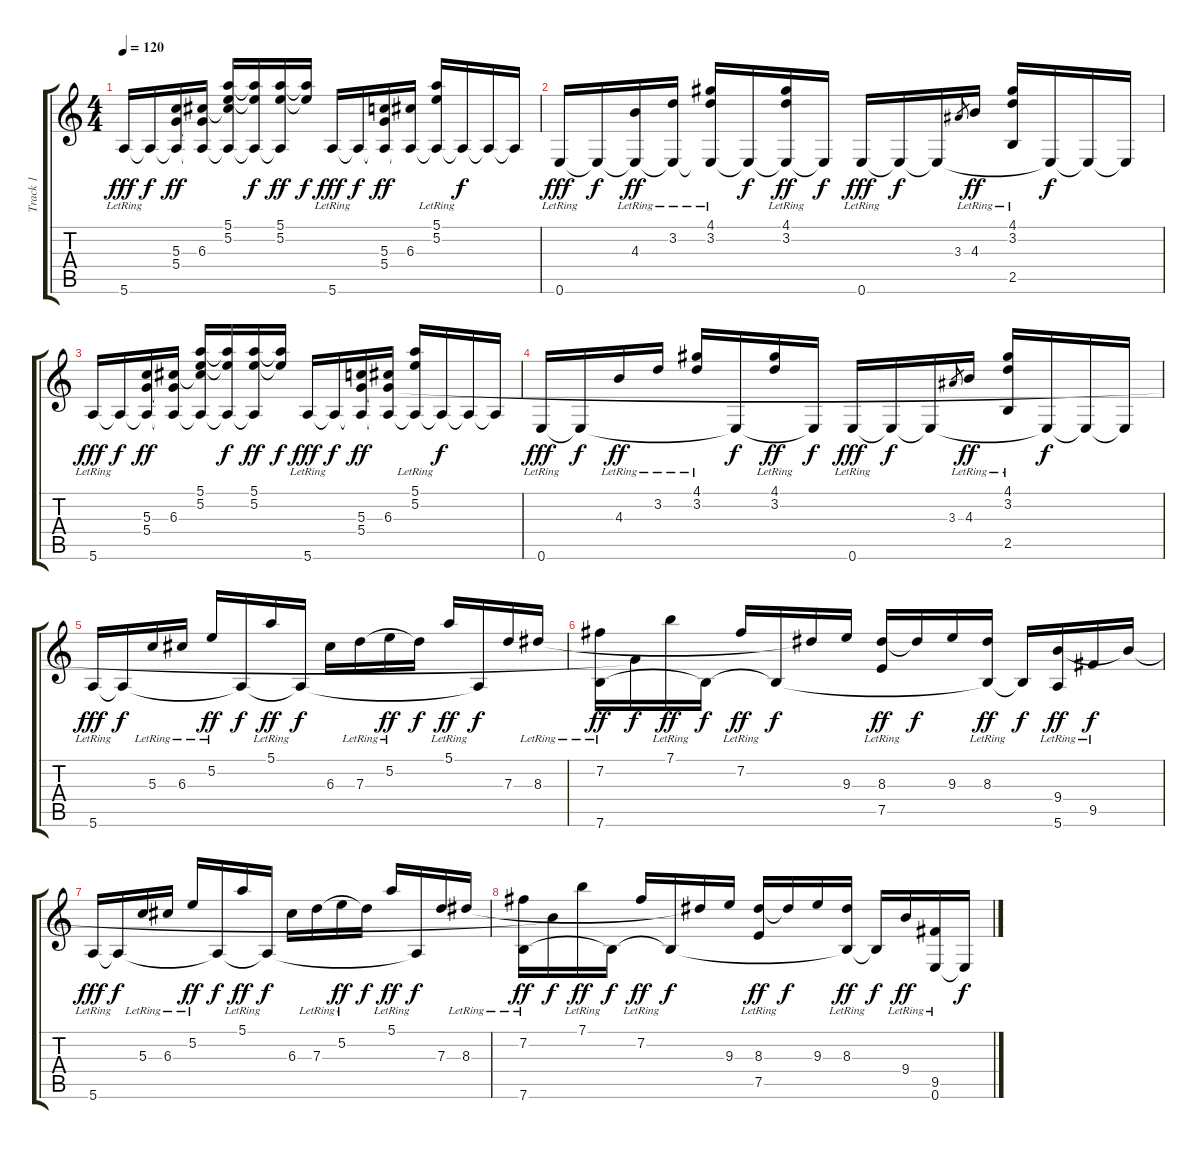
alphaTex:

\track ("Track 1" "Track 1") {instrument acousticguitarnylon}
\staff {score tabs}
\tuning (E4 B3 G3 D3 A2 E2) {hide}
\ts (4 4)
\tempo 120
\clef g2
\ks c
5.6{lr}.16{dy fff} 5.6{t}.16{dy f} (5.3 5.4 5.6{t}).16{dy ff} (6.3 5.4{t} 5.6{t}).16 (5.1 5.2 6.3{t} 5.6{t}).16 (5.1{t} 5.2{t} 5.6{t}).16{dy f} (5.1 5.2 5.6{t}).16{dy ff} (5.1{t} 5.2{t}).16{dy f} 5.6{lr}.16{dy fff} 5.6{t}.16{dy f} (5.3 5.4 5.6{t}).16{dy ff} (6.3 5.6{t}).16 (5.1{lr} 5.2{lr} 5.6{t}).16 5.6{t}.16{dy f} 5.6{t}.16 5.6{t}.16 |
0.6{lr}.16{dy fff} 0.6{t}.16{dy f} (4.3{lr} 0.6{t}).16{dy ff} (3.2{lr} 0.6{t}).16 (4.1{lr} 3.2{lr} 0.6{t}).16 0.6{t}.16{dy f} (4.1{lr} 3.2{lr} 0.6{t}).16{dy ff} 0.6{t}.16{dy f} 0.6{lr}.16{dy fff} 0.6{t}.16{dy f} 0.6{t}.16 3.3.8{gr} 4.3{lr}.16{dy ff} (4.1{lr} 3.2{lr} 2.5{lr}).16 0.6{t}.16{dy f} 0.6{t}.16 0.6{t}.16 |
5.6{lr}.16{dy fff} 5.6{t}.16{dy f} (5.3 5.4 5.6{t}).16{dy ff} (6.3 5.4{t} 5.6{t}).16 (5.1 5.2 6.3{t} 5.6{t}).16 (5.1{t} 5.2{t} 5.6{t}).16{dy f} (5.1 5.2 5.6{t}).16{dy ff} (5.1{t} 5.2{t}).16{dy f} 5.6{lr}.16{dy fff} 5.6{t}.16{dy f} (5.3 5.4 5.6{t}).16{dy ff} (6.3 5.4{t} 5.6{t}).16 (5.1{lr} 5.2{lr} 5.6{t}).16 5.6{t}.16{dy f} 5.6{t}.16 5.6{t}.16 |
0.6{lr}.16{dy fff} 0.6{t}.16{dy f} 4.3{lr}.16{dy ff} 3.2{lr}.16 (4.1{lr} 3.2{lr}).16 0.6{t}.16{dy f} (4.1{lr} 3.2{lr}).16{dy ff} 0.6{t}.16{dy f} 0.6{lr}.16{dy fff} 0.6{t}.16{dy f} 0.6{t}.16 3.3.8{gr} 4.3{lr}.16{dy ff} (4.1{lr} 3.2{lr} 2.5{lr}).16 0.6{t}.16{dy f} 0.6{t}.16 0.6{t}.16 |
5.6{lr}.16{dy fff} 5.6{t}.16{dy f} 5.3{lr}.16 6.3{lr}.16 5.2{lr}.16{dy ff} 5.6{t}.16{dy f} 5.1{lr}.16{dy ff} 5.6{t}.16{dy f} 6.3.16 7.3{lr}.16 5.2{lr}.16{dy ff} 7.3{t}.16{dy f} 5.1{lr}.16{dy ff} 5.6{t}.16{dy f} 7.3.16 8.3{lr}.16 |
(7.2{lr} 7.6{lr}).16{dy ff} 5.4{t}.16{dy f} 7.1{lr}.16{dy ff} 7.6{t}.16{dy f} 7.2{lr}.16{dy ff} 7.6{t}.16{dy f} 8.3{t}.16 9.3.16 (8.3{lr} 7.5{lr}).16{dy ff} 8.3{t}.16{dy f} 9.3.16 (8.3{lr} 7.6{t}).16{dy ff} 7.6{t}.16{dy f} (9.4{lr} 5.6{lr}).16{dy ff} 9.5{lr}.16{dy f} 9.4{t}.16 |
5.6{lr}.16{dy fff} 5.6{t}.16{dy f} 5.3{lr}.16 6.3{lr}.16 5.2{lr}.16{dy ff} 5.6{t}.16{dy f} 5.1{lr}.16{dy ff} 5.6{t}.16{dy f} 6.3.16 7.3{lr}.16 5.2{lr}.16{dy ff} 7.3{t}.16{dy f} 5.1{lr}.16{dy ff} 5.6{t}.16{dy f} 7.3.16 8.3{lr}.16 |
(7.2{lr} 7.6{lr}).16{dy ff} 9.4{t}.16{dy f} 7.1{lr}.16{dy ff} 7.6{t}.16{dy f} 7.2{lr}.16{dy ff} 7.6{t}.16{dy f} 8.3{t}.16 9.3.16 (8.3{lr} 7.5{lr}).16{dy ff} 8.3{t}.16{dy f} 9.3.16 (8.3{lr} 7.6{t}).16{dy ff} 7.6{t}.16{dy f} 9.4{lr}.16{dy ff} (9.5{lr} 0.6{lr}).16 0.6{t}.16{dy f}
